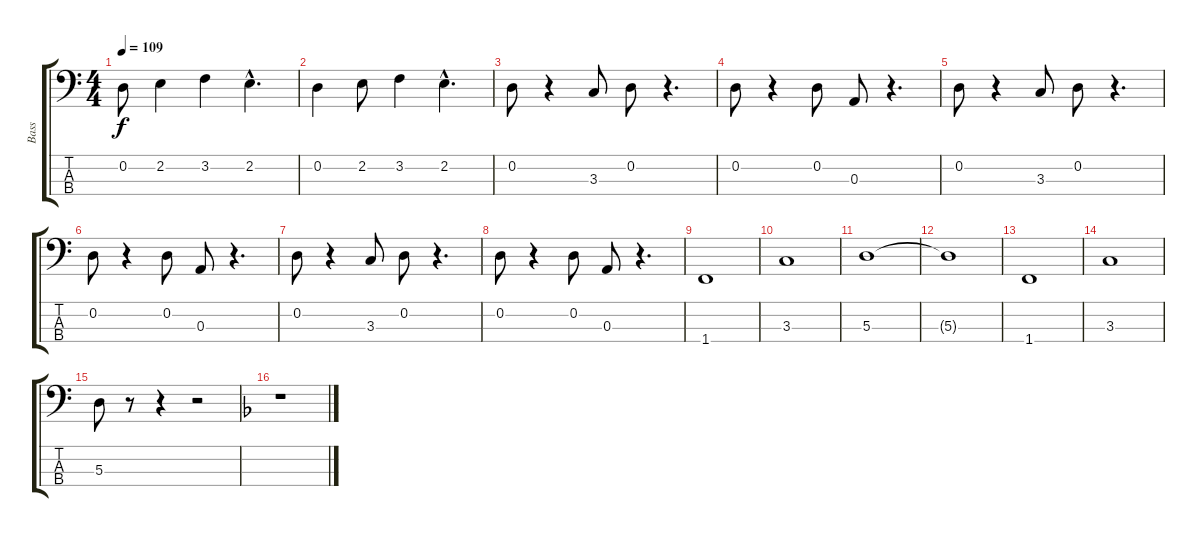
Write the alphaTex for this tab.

\track ("Bass" "Bass") {instrument fretlessbass}
\staff {score tabs}
\tuning (G2 D2 A1 E1) {hide}
\ts (4 4)
\tempo 109
\clef f4
\ks c
0.2.8{dy f} 2.2.4 3.2.4 2.2{hac}.4{d} |
0.2.4 2.2.8 3.2.4 2.2{hac}.4{d} |
0.2.8 r.4 3.3.8 0.2.8 r.4{d} |
0.2.8 r.4 0.2.8 0.3.8 r.4{d} |
0.2.8 r.4 3.3.8 0.2.8 r.4{d} |
0.2.8 r.4 0.2.8 0.3.8 r.4{d} |
0.2.8 r.4 3.3.8 0.2.8 r.4{d} |
0.2.8 r.4 0.2.8 0.3.8 r.4{d} |
1.4.1 |
3.3.1 |
5.3.1 |
5.3{t}.1 |
1.4.1 |
3.3.1 |
5.3.8 r.8 r.4 r.2 |
\ks dminor
r.1
